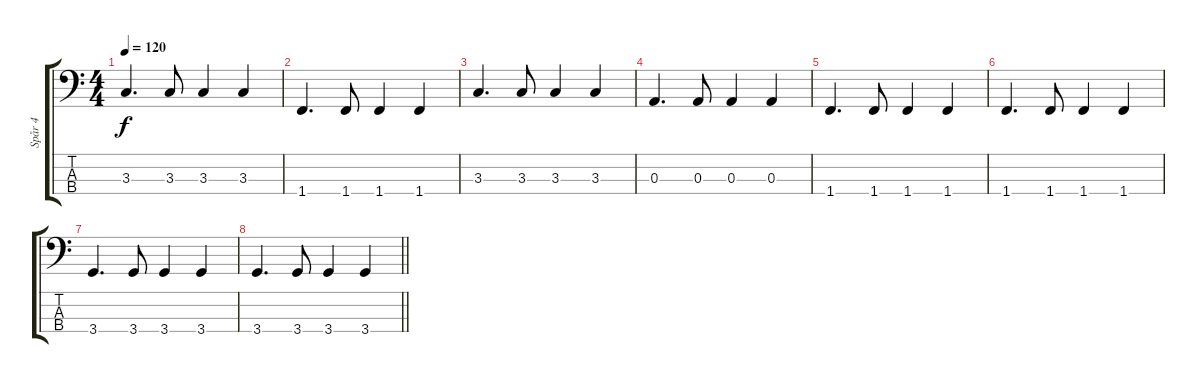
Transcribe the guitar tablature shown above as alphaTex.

\track ("Spår 4" "Spår 4") {instrument electricbassfinger}
\staff {score tabs}
\tuning (G2 D2 A1 E1) {hide}
\ts (4 4)
\tempo 120
\clef f4
\ks c
3.3.4{d dy f} 3.3.8 3.3.4 3.3.4 |
1.4.4{d} 1.4.8 1.4.4 1.4.4 |
3.3.4{d} 3.3.8 3.3.4 3.3.4 |
0.3.4{d} 0.3.8 0.3.4 0.3.4 |
1.4.4{d} 1.4.8 1.4.4 1.4.4 |
1.4.4{d} 1.4.8 1.4.4 1.4.4 |
3.4.4{d} 3.4.8 3.4.4 3.4.4 |
\barLineRight lightlight
3.4.4{d} 3.4.8 3.4.4 3.4.4
